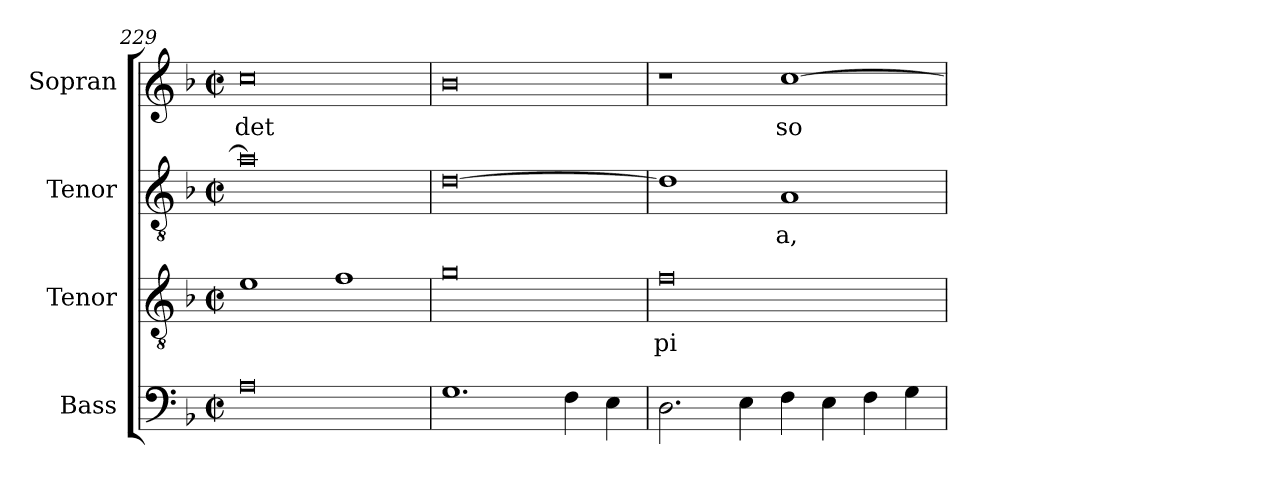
**kern	**kern	**text	**kern	**text	**kern	**text
*part4	*part3	*part3	*part2	*part2	*part1	*part1
*staff4	*staff3	*staff3	*staff2	*staff2	*staff1	*staff1
*I"Bass	*I"Tenor	*	*I"Tenor	*	*I"Sopran	*
*	*I'Tenor	*	*	*	*	*
*clefF4	*clefGv2	*	*clefGv2	*	*clefG2	*
*	*ITrd7c12	*	*ITrd7c12	*	*	*
*k[b-]	*k[b-]	*	*k[b-]	*	*k[b-]	*
*F:	*F:	*	*F:	*	*F:	*
*M2/2	*M2/2	*	*M2/2	*	*M2/2	*
*met(c|)	*met(c|)	*	*met(c|)	*	*met(c|)	*
=229	=229	=229	=229	=229	=229	=229
!	!	!	!	!	!	!LO:LY:b:color=#000000
0Ai	1Ei	.	0Ai]	.	0cci	-det
.	1Fi	.	.	.	.	.
=230	=230	=230	=230	=230	=230	=230
1.Gi	0Gi	.	[>0Di	.	0b-i	.
4Fi\	.	.	.	.	.	.
4Ei\	.	.	.	.	.	.
=231	=231	=231	=231	=231	=231	=231
!	!	!LO:LY:b:color=#000000	!	!	!	!
2.Di\	0Fi	pi-	1Di]	.	1r	.
4Ei\	.	.	.	.	.	.
!	!	!	!	!LO:LY:b:color=#000000	!	!
!	!	!	!	!	!	!LO:LY:b:color=#000000
4Fi\	.	.	1AAi	-a,	[>1cci	so-
4Ei\	.	.	.	.	.	.
4Fi\	.	.	.	.	.	.
4Gi\	.	.	.	.	.	.
=	=	=	=	=	=	=
*-	*-	*-	*-	*-	*-	*-
